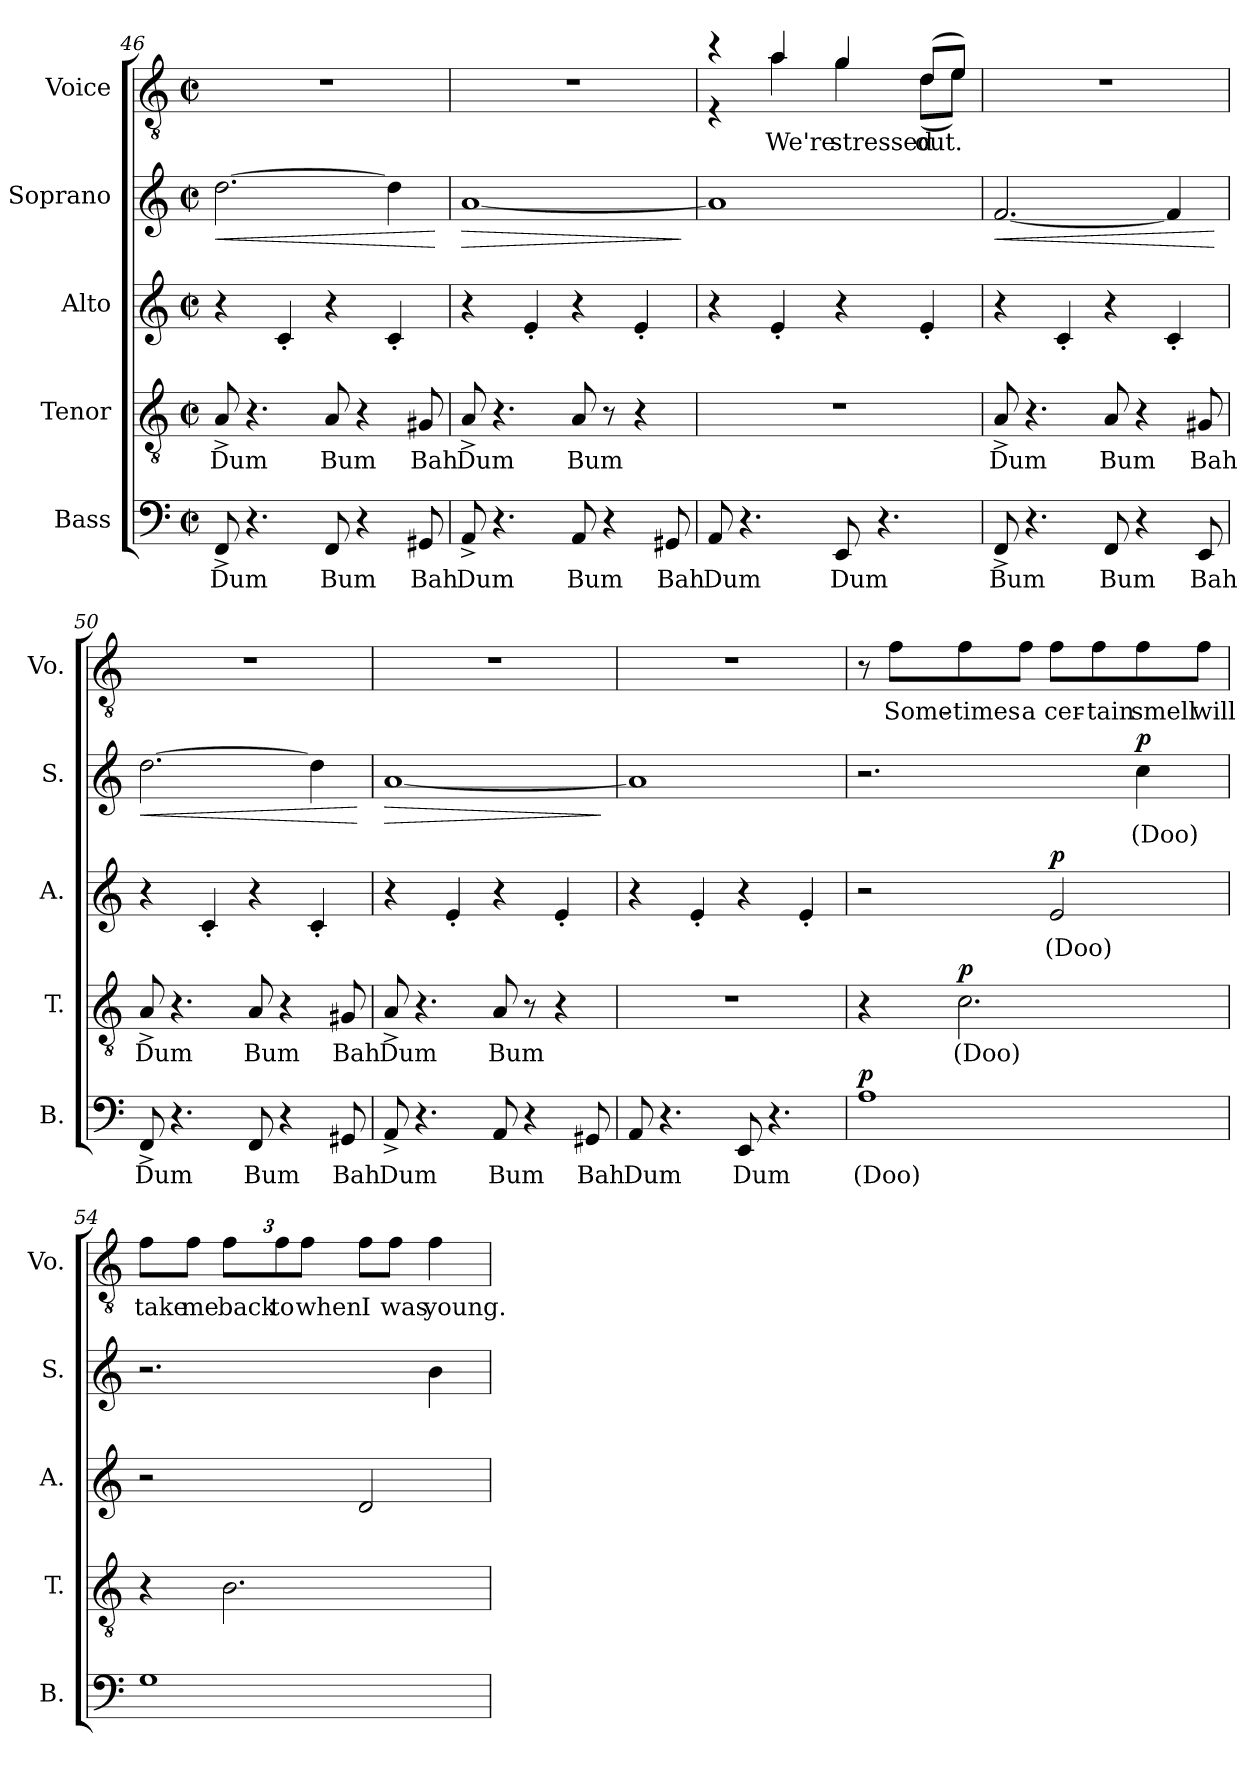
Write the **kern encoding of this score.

**kern	**text	**dynam	**kern	**text	**dynam	**kern	**text	**dynam	**kern	**text	**dynam	**kern	**text
*part5	*part5	*part5	*part4	*part4	*part4	*part3	*part3	*part3	*part2	*part2	*part2	*part1	*part1
*staff5	*staff5	*staff5	*staff4	*staff4	*staff4	*staff3	*staff3	*staff3	*staff2	*staff2	*staff2	*staff1	*staff1
*I"Bass	*	*	*I"Tenor	*	*	*I"Alto	*	*	*I"Soprano	*	*	*I"Voice	*
*I'B.	*	*	*I'T.	*	*	*I'A.	*	*	*I'S.	*	*	*I'Vo.	*
!!LO:PB:g=z
*clefF4	*	*	*clefGv2	*	*	*clefG2	*	*	*clefG2	*	*	*clefGv2	*
*k[]	*	*	*k[]	*	*	*k[]	*	*	*k[]	*	*	*k[]	*
*M2/2	*	*	*M2/2	*	*	*M2/2	*	*	*M2/2	*	*	*M2/2	*
*met(c|)	*	*	*met(c|)	*	*	*met(c|)	*	*	*met(c|)	*	*	*met(c|)	*
=46	=46	=46	=46	=46	=46	=46	=46	=46	=46	=46	=46	=46	=46
!	!LO:LY:b	!	!	!LO:LY:b	!	!	!	!	!	!	!LO:HP:b	!	!
8FF^/	Dum	.	8A^/	Dum	.	4r	.	.	[2.dd\	.	<	1r	.
4.r	.	.	4.r	.	.	.	.	.	.	.	.	.	.
.	.	.	.	.	.	4c'/	.	.	.	.	.	.	.
!	!LO:LY:b	!	!	!LO:LY:b	!	!	!	!	!	!	!	!	!
8FF/	Bum	.	8A/	Bum	.	4r	.	.	.	.	.	.	.
4r	.	.	4r	.	.	.	.	.	.	.	.	.	.
.	.	.	.	.	.	4c'/	.	.	4dd\]	.	.	.	.
!	!LO:LY:b	!	!	!LO:LY:b	!	!	!	!	!	!	!	!	!
8GG#X/	Bah	.	8G#X/	Bah	.	.	.	.	.	.	.	.	.
.	.	.	.	.	.	.	.	.	.	.	[	.	.
=47	=47	=47	=47	=47	=47	=47	=47	=47	=47	=47	=47	=47	=47
!	!LO:LY:b	!	!	!LO:LY:b	!	!	!	!	!	!	!LO:HP:b	!	!
8AA^/	Dum	.	8A^/	Dum	.	4r	.	.	[1a	.	>	1r	.
4.r	.	.	4.r	.	.	.	.	.	.	.	.	.	.
.	.	.	.	.	.	4e'/	.	.	.	.	.	.	.
!	!LO:LY:b	!	!	!LO:LY:b	!	!	!	!	!	!	!	!	!
8AA/	Bum	.	8A/	Bum	.	4r	.	.	.	.	.	.	.
4r	.	.	8r	.	.	.	.	.	.	.	.	.	.
.	.	.	4r	.	.	4e'/	.	.	.	.	.	.	.
!	!LO:LY:b	!	!	!	!	!	!	!	!	!	!	!	!
8GG#X/	Bah	.	.	.	.	.	.	.	.	.	.	.	.
.	.	.	.	.	.	.	.	.	.	.	]	.	.
=48	=48	=48	=48	=48	=48	=48	=48	=48	=48	=48	=48	=48	=48
!	!LO:LY:b	!	!	!	!	!	!	!	!	!	!	!	!
*	*	*	*	*	*	*	*	*	*	*	*	*^	*
8AA/	Dum	.	1r	.	.	4r	.	.	1a]	.	.	4r	4r	.
4.r	.	.	.	.	.	.	.	.	.	.	.	.	.	.
!	!	!	!	!	!	!	!	!	!	!	!	!	!	!LO:LY:b
.	.	.	.	.	.	4e'/	.	.	.	.	.	4a/	4a\	We're
!	!LO:LY:b	!	!	!	!	!	!	!	!	!	!	!	!	!LO:LY:b
8EE/	Dum	.	.	.	.	4r	.	.	.	.	.	4g/	4g\	stressed
4.r	.	.	.	.	.	.	.	.	.	.	.	.	.	.
!	!	!	!	!	!	!	!	!	!	!	!	!	!	!LO:LY:b
.	.	.	.	.	.	4e'/	.	.	.	.	.	(8d/L	(8d\L	out.
.	.	.	.	.	.	.	.	.	.	.	.	8e/J)	8e\J)	.
=49	=49	=49	=49	=49	=49	=49	=49	=49	=49	=49	=49	=49	=49	=49
!	!LO:LY:b	!	!	!LO:LY:b	!	!	!	!	!	!	!LO:HP:b	!	!	!
*	*	*	*	*	*	*	*	*	*	*	*	*v	*v	*
8FF^/	Bum	.	8A^/	Dum	.	4r	.	.	[2.f/	.	<	1r	.
4.r	.	.	4.r	.	.	.	.	.	.	.	.	.	.
.	.	.	.	.	.	4c'/	.	.	.	.	.	.	.
!	!LO:LY:b	!	!	!LO:LY:b	!	!	!	!	!	!	!	!	!
8FF/	Bum	.	8A/	Bum	.	4r	.	.	.	.	.	.	.
4r	.	.	4r	.	.	.	.	.	.	.	.	.	.
.	.	.	.	.	.	4c'/	.	.	4f/]	.	.	.	.
!	!LO:LY:b	!	!	!LO:LY:b	!	!	!	!	!	!	!	!	!
8EE/	Bah	.	8G#X/	Bah	.	.	.	.	.	.	.	.	.
.	.	.	.	.	.	.	.	.	.	.	[	.	.
!!LO:LB:g=z
=50	=50	=50	=50	=50	=50	=50	=50	=50	=50	=50	=50	=50	=50
!	!LO:LY:b	!	!	!LO:LY:b	!	!	!	!	!	!	!LO:HP:b	!	!
8FF^/	Dum	.	8A^/	Dum	.	4r	.	.	[2.dd\	.	<	1r	.
4.r	.	.	4.r	.	.	.	.	.	.	.	.	.	.
.	.	.	.	.	.	4c'/	.	.	.	.	.	.	.
!	!LO:LY:b	!	!	!LO:LY:b	!	!	!	!	!	!	!	!	!
8FF/	Bum	.	8A/	Bum	.	4r	.	.	.	.	.	.	.
4r	.	.	4r	.	.	.	.	.	.	.	.	.	.
.	.	.	.	.	.	4c'/	.	.	4dd\]	.	.	.	.
!	!LO:LY:b	!	!	!LO:LY:b	!	!	!	!	!	!	!	!	!
8GG#X/	Bah	.	8G#X/	Bah	.	.	.	.	.	.	.	.	.
.	.	.	.	.	.	.	.	.	.	.	[	.	.
=51	=51	=51	=51	=51	=51	=51	=51	=51	=51	=51	=51	=51	=51
!	!LO:LY:b	!	!	!LO:LY:b	!	!	!	!	!	!	!LO:HP:b	!	!
8AA^/	Dum	.	8A^/	Dum	.	4r	.	.	[1a	.	>	1r	.
4.r	.	.	4.r	.	.	.	.	.	.	.	.	.	.
.	.	.	.	.	.	4e'/	.	.	.	.	.	.	.
!	!LO:LY:b	!	!	!LO:LY:b	!	!	!	!	!	!	!	!	!
8AA/	Bum	.	8A/	Bum	.	4r	.	.	.	.	.	.	.
4r	.	.	8r	.	.	.	.	.	.	.	.	.	.
.	.	.	4r	.	.	4e'/	.	.	.	.	.	.	.
!	!LO:LY:b	!	!	!	!	!	!	!	!	!	!	!	!
8GG#X/	Bah	.	.	.	.	.	.	.	.	.	.	.	.
.	.	.	.	.	.	.	.	.	.	.	]	.	.
=52	=52	=52	=52	=52	=52	=52	=52	=52	=52	=52	=52	=52	=52
!	!LO:LY:b	!	!	!	!	!	!	!	!	!	!	!	!
8AA/	Dum	.	1r	.	.	4r	.	.	1a]	.	.	1r	.
4.r	.	.	.	.	.	.	.	.	.	.	.	.	.
.	.	.	.	.	.	4e'/	.	.	.	.	.	.	.
!	!LO:LY:b	!	!	!	!	!	!	!	!	!	!	!	!
8EE/	Dum	.	.	.	.	4r	.	.	.	.	.	.	.
4.r	.	.	.	.	.	.	.	.	.	.	.	.	.
.	.	.	.	.	.	4e'/	.	.	.	.	.	.	.
!!LO:PB:g=z
=53	=53	=53	=53	=53	=53	=53	=53	=53	=53	=53	=53	=53	=53
!	!LO:LY:b	!LO:DY:b	!	!	!	!	!	!	!	!	!	!	!
1A	(Doo)	p	4r	.	.	2r	.	.	2.r	.	.	8r	.
!	!	!	!	!	!	!	!	!	!	!	!	!	!LO:LY:b
.	.	.	.	.	.	.	.	.	.	.	.	8f\L	Some-
!	!	!	!	!LO:LY:b	!LO:DY:b	!	!	!	!	!	!	!	!LO:LY:b
.	.	.	2.c\	(Doo)	p	.	.	.	.	.	.	8f\	-times
!	!	!	!	!	!	!	!	!	!	!	!	!	!LO:LY:b
.	.	.	.	.	.	.	.	.	.	.	.	8f\J	a
!	!	!	!	!	!	!	!LO:LY:b	!LO:DY:b	!	!	!	!	!LO:LY:b
.	.	.	.	.	.	2e/	(Doo)	p	.	.	.	8f\L	cer-
!	!	!	!	!	!	!	!	!	!	!	!	!	!LO:LY:b
.	.	.	.	.	.	.	.	.	.	.	.	8f\	-tain
!	!	!	!	!	!	!	!	!	!	!LO:LY:b	!LO:DY:b	!	!LO:LY:b
.	.	.	.	.	.	.	.	.	4cc\	(Doo)	p	8f\	smell
!	!	!	!	!	!	!	!	!	!	!	!	!	!LO:LY:b
.	.	.	.	.	.	.	.	.	.	.	.	8f\J	will
=54	=54	=54	=54	=54	=54	=54	=54	=54	=54	=54	=54	=54	=54
!	!	!	!	!	!	!	!	!	!	!	!	!	!LO:LY:b
1G	.	.	4r	.	.	2r	.	.	2.r	.	.	8f\L	take
!	!	!	!	!	!	!	!	!	!	!	!	!	!LO:LY:b
.	.	.	.	.	.	.	.	.	.	.	.	8f\J	me
*	*	*	*	*	*	*	*	*	*	*	*	*Xbrackettup	*
!	!	!	!	!	!	!	!	!	!	!	!	!	!LO:LY:b
.	.	.	2.B\	.	.	.	.	.	.	.	.	12f\L	back
!	!	!	!	!	!	!	!	!	!	!	!	!	!LO:LY:b
.	.	.	.	.	.	.	.	.	.	.	.	12f\	to
!	!	!	!	!	!	!	!	!	!	!	!	!	!LO:LY:b
.	.	.	.	.	.	.	.	.	.	.	.	12f\J	when
!	!	!	!	!	!	!	!	!	!	!	!	!	!LO:LY:b
.	.	.	.	.	.	2d/	.	.	.	.	.	8f\L	I
!	!	!	!	!	!	!	!	!	!	!	!	!	!LO:LY:b
.	.	.	.	.	.	.	.	.	.	.	.	8f\J	was
!	!	!	!	!	!	!	!	!	!	!	!	!	!LO:LY:b
.	.	.	.	.	.	.	.	.	4b\	.	.	4f\	young.
=	=	=	=	=	=	=	=	=	=	=	=	=	=
*-	*-	*-	*-	*-	*-	*-	*-	*-	*-	*-	*-	*-	*-
